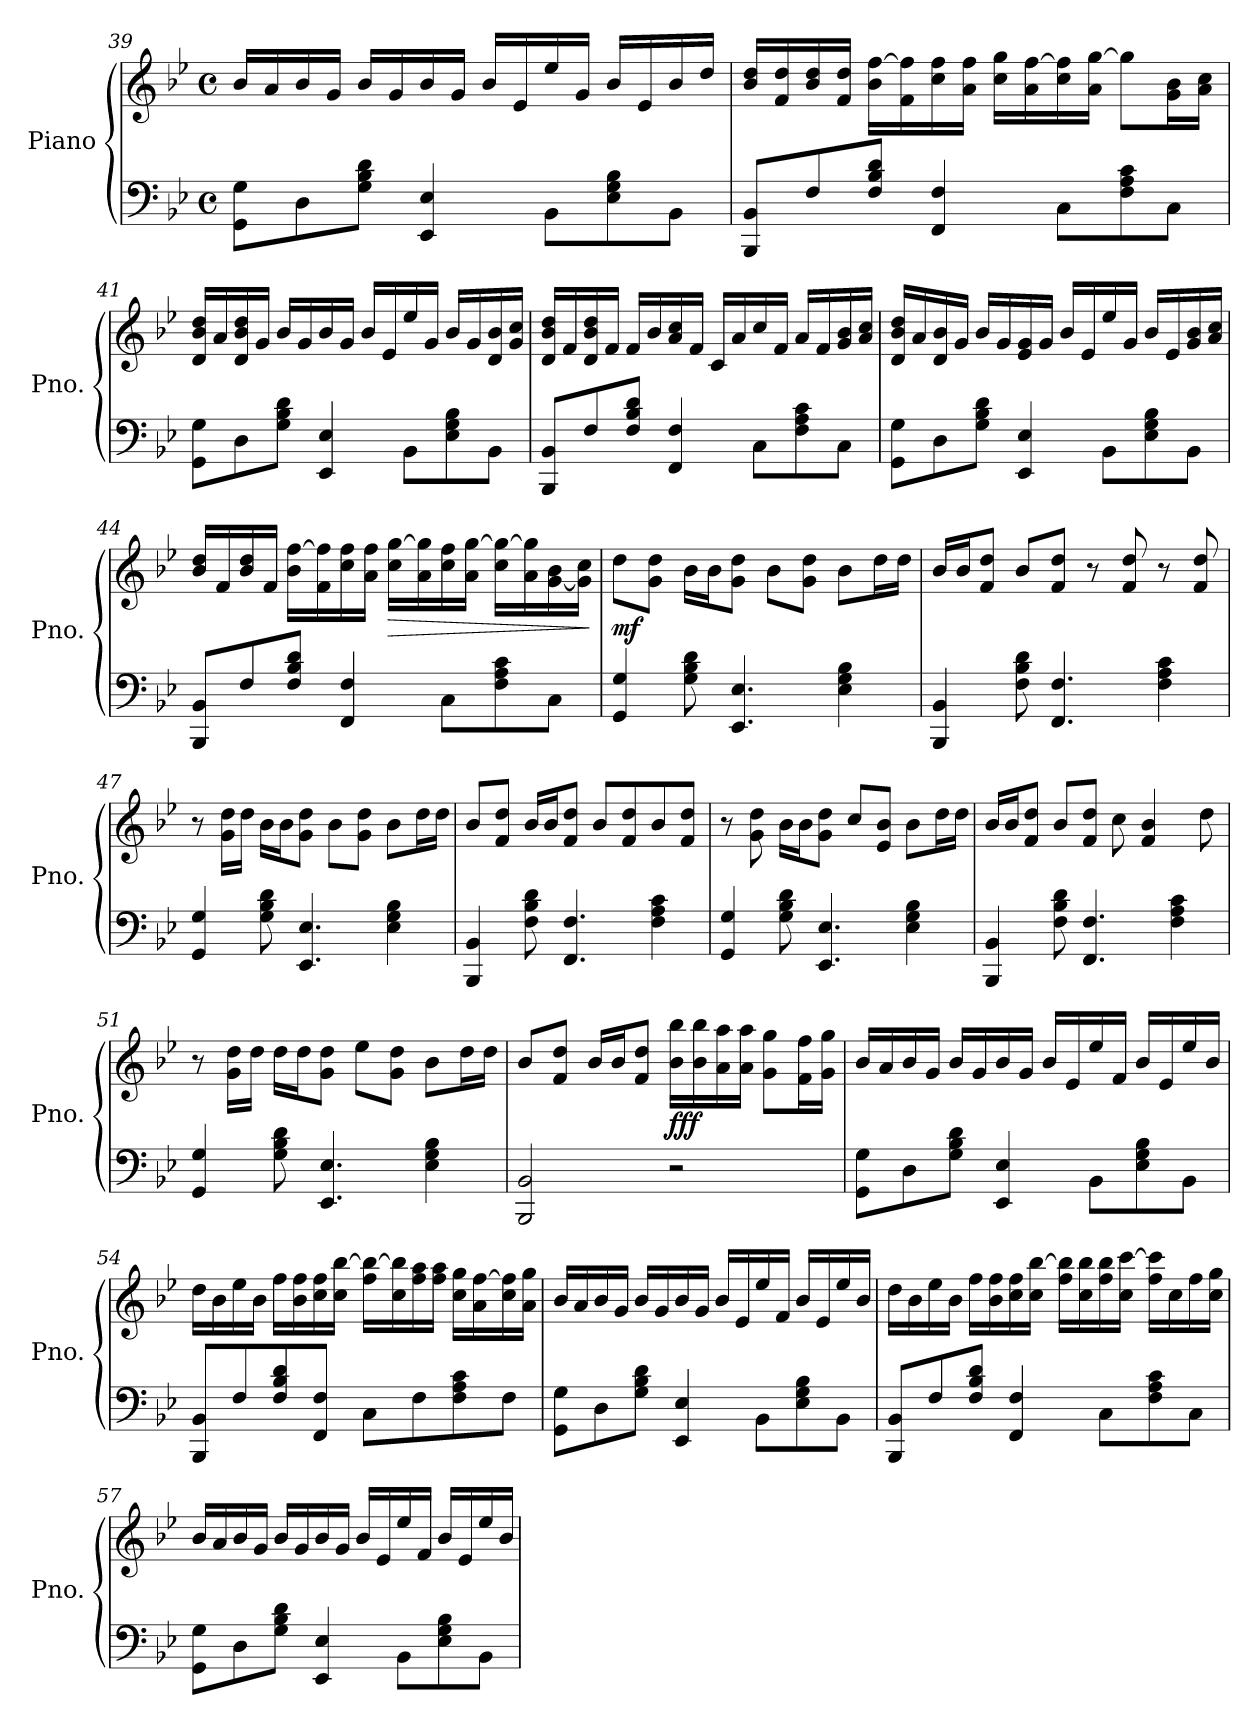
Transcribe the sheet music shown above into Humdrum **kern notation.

**kern	**kern	**dynam
*part1	*part1	*part1
*staff2	*staff1	*staff1/2
*I"Piano	*	*
*I'Pno.	*	*
!!LO:PB:g=z
*clefF4	*clefG2	*
*k[b-e-]	*k[b-e-]	*
*M4/4	*M4/4	*
*met(c)	*met(c)	*
=39	=39	=39
8GG\ 8G\L	16b-/LL	.
.	16a/	.
8D\	16b-/	.
.	16g/JJ	.
8G\ 8B-\ 8d\J	16b-/LL	.
.	16g/	.
4EE-/ 4E-/	16b-/	.
.	16g/JJ	.
.	16b-/LL	.
.	16e-/	.
8BB-\L	16ee-/	.
.	16g/JJ	.
8E-\ 8G\ 8B-\	16b-/LL	.
.	16e-/	.
8BB-\J	16b-/	.
.	16dd/JJ	.
=40	=40	=40
8BBB-/ 8BB-/L	16b-/ 16dd/LL	.
.	16f/ 16dd/	.
8F/	16b-/ 16dd/	.
.	16f/ 16dd/JJ	.
8F/ 8B-/ 8d/J	16b-\ [16ff\LL	.
.	16f\ 16ff\]	.
4FF/ 4F/	16cc\ 16ff\	.
.	16a\ 16ff\JJ	.
.	16cc\ 16gg\LL	.
.	16a\ [16ff\	.
8C\L	16cc\ 16ff\]	.
.	16a\ [16gg\JJ	.
8F\ 8A\ 8c\	8gg\L]	.
8C\J	16g\ 16b-\L	.
.	16a\ 16cc\JJ	.
!!LO:LB:g=z
=41	=41	=41
8GG\ 8G\L	16d/ 16b-/ 16dd/LL	.
.	16a/	.
8D\	16d/ 16b-/ 16dd/	.
.	16g/JJ	.
8G\ 8B-\ 8d\J	16b-/LL	.
.	16g/	.
4EE-/ 4E-/	16b-/	.
.	16g/JJ	.
.	16b-/LL	.
.	16e-/	.
8BB-\L	16ee-/	.
.	16g/JJ	.
8E-\ 8G\ 8B-\	16b-/LL	.
.	16g/	.
8BB-\J	16d/ 16b-/	.
.	16g/ 16cc/JJ	.
=42	=42	=42
8BBB-/ 8BB-/L	16d/ 16b-/ 16dd/LL	.
.	16f/	.
8F/	16d/ 16b-/ 16dd/	.
.	16f/JJ	.
8F/ 8B-/ 8d/J	16f/LL	.
.	16b-/	.
4FF/ 4F/	16a/ 16cc/	.
.	16f/JJ	.
.	16c/LL	.
.	16a/	.
8C\L	16cc/	.
.	16f/JJ	.
8F\ 8A\ 8c\	16a/LL	.
.	16f/	.
8C\J	16g/ 16b-/	.
.	16a/ 16cc/JJ	.
=43	=43	=43
8GG\ 8G\L	16d/ 16b-/ 16dd/LL	.
.	16a/	.
8D\	16d/ 16b-/	.
.	16g/JJ	.
8G\ 8B-\ 8d\J	16b-/LL	.
.	16g/	.
4EE-/ 4E-/	16e-/ 16g/	.
.	16g/JJ	.
.	16b-/LL	.
.	16e-/	.
8BB-\L	16ee-/	.
.	16g/JJ	.
8E-\ 8G\ 8B-\	16b-/LL	.
.	16e-/	.
8BB-\J	16g/ 16b-/	.
.	16a/ 16cc/JJ	.
!!LO:LB:g=z
=44	=44	=44
8BBB-/ 8BB-/L	16b-/ 16dd/LL	.
.	16f/	.
8F/	16b-/ 16dd/	.
.	16f/JJ	.
8F/ 8B-/ 8d/J	16b-\ [16ff\LL	.
.	16f\ 16ff\]	.
4FF/ 4F/	16cc\ 16ff\	.
.	16a\ 16ff\JJ	.
!	!	!LO:HP:b
.	16cc\ [16gg\LL	>
.	16a\ 16gg\]	.
8C\L	16cc\ 16ff\	.
.	16a\ [16gg\JJ	.
8F\ 8A\ 8c\	16cc\ 16gg\_LL	.
.	16a\ 16gg\]	.
8C\J	[16g\ 16b-\	.
.	16g\] 16cc\JJ	.
.	.	]
=45	=45	=45
!	!	!LO:DY:b
4GG/ 4G/	8dd\L	mf
.	8g\ 8dd\J	.
8G\ 8B-\ 8d\	16b-\LL	.
.	16b-\J	.
4.EE-/ 4.E-/	8g\ 8dd\J	.
.	8b-\L	.
.	8g\ 8dd\J	.
4E-\ 4G\ 4B-\	8b-\L	.
.	16dd\L	.
.	16dd\JJ	.
=46	=46	=46
4BBB-/ 4BB-/	16b-/LL	.
.	16b-/J	.
.	8f/ 8dd/J	.
8F\ 8B-\ 8d\	8b-/L	.
4.FF/ 4.F/	8f/ 8dd/J	.
.	8r	.
.	8f/ 8dd/	.
4F\ 4A\ 4c\	8r	.
.	8f/ 8dd/	.
!!LO:LB:g=z
=47	=47	=47
4GG/ 4G/	8r	.
.	16g\ 16dd\LL	.
.	16dd\JJ	.
8G\ 8B-\ 8d\	16b-\LL	.
.	16b-\J	.
4.EE-/ 4.E-/	8g\ 8dd\J	.
.	8b-\L	.
.	8g\ 8dd\J	.
4E-\ 4G\ 4B-\	8b-\L	.
.	16dd\L	.
.	16dd\JJ	.
=48	=48	=48
4BBB-/ 4BB-/	8b-/L	.
.	8f/ 8dd/J	.
8F\ 8B-\ 8d\	16b-/LL	.
.	16b-/J	.
4.FF/ 4.F/	8f/ 8dd/J	.
.	8b-/L	.
.	8f/ 8dd/	.
4F\ 4A\ 4c\	8b-/	.
.	8f/ 8dd/J	.
=49	=49	=49
4GG/ 4G/	8r	.
.	8g\ 8dd\	.
8G\ 8B-\ 8d\	16b-\LL	.
.	16b-\J	.
4.EE-/ 4.E-/	8g\ 8dd\J	.
.	8cc/L	.
.	8e-/ 8b-/J	.
4E-\ 4G\ 4B-\	8b-\L	.
.	16dd\L	.
.	16dd\JJ	.
=50	=50	=50
4BBB-/ 4BB-/	16b-/LL	.
.	16b-/J	.
.	8f/ 8dd/J	.
8F\ 8B-\ 8d\	8b-/L	.
4.FF/ 4.F/	8f/ 8dd/J	.
.	8cc\	.
.	4f/ 4b-/	.
4F\ 4A\ 4c\	.	.
.	8dd\	.
!!LO:LB:g=z
=51	=51	=51
4GG/ 4G/	8r	.
.	16g\ 16dd\LL	.
.	16dd\JJ	.
8G\ 8B-\ 8d\	16dd\LL	.
.	16dd\J	.
4.EE-/ 4.E-/	8g\ 8dd\J	.
.	8ee-\L	.
.	8g\ 8dd\J	.
4E-\ 4G\ 4B-\	8b-\L	.
.	16dd\L	.
.	16dd\JJ	.
=52	=52	=52
2BBB-/ 2BB-/	8b-/L	.
.	8f/ 8dd/J	.
.	16b-/LL	.
.	16b-/J	.
.	8f/ 8dd/J	.
!	!	!LO:DY:b
2r	16b-\ 16bb-\LL	fff
.	16b-\ 16bb-\	.
.	16a\ 16aa\	.
.	16a\ 16aa\JJ	.
.	8g\ 8gg\L	.
.	16f\ 16ff\L	.
.	16g\ 16gg\JJ	.
=53	=53	=53
8GG\ 8G\L	16b-/LL	.
.	16a/	.
8D\	16b-/	.
.	16g/JJ	.
8G\ 8B-\ 8d\J	16b-/LL	.
.	16g/	.
4EE-/ 4E-/	16b-/	.
.	16g/JJ	.
.	16b-/LL	.
.	16e-/	.
8BB-\L	16ee-/	.
.	16f/JJ	.
8E-\ 8G\ 8B-\	16b-/LL	.
.	16e-/	.
8BB-\J	16ee-/	.
.	16b-/JJ	.
!!LO:PB:g=z
=54	=54	=54
8BBB-/ 8BB-/L	16dd\LL	.
.	16b-\	.
8F/	16ee-\	.
.	16b-\JJ	.
8F/ 8B-/ 8d/	16ff\LL	.
.	16b-\ 16ff\	.
8FF/ 8F/J	16cc\ 16ff\	.
.	16cc\ [16bb-\JJ	.
8C\L	16ff\ 16bb-\_LL	.
.	16cc\ 16bb-\]	.
8F\	16ff\ 16aa\	.
.	16ff\ 16aa\JJ	.
8F\ 8A\ 8c\	16cc\ 16gg\LL	.
.	16a\ [16ff\	.
8F\J	16cc\ 16ff\]	.
.	16a\ 16gg\JJ	.
=55	=55	=55
8GG\ 8G\L	16b-/LL	.
.	16a/	.
8D\	16b-/	.
.	16g/JJ	.
8G\ 8B-\ 8d\J	16b-/LL	.
.	16g/	.
4EE-/ 4E-/	16b-/	.
.	16g/JJ	.
.	16b-/LL	.
.	16e-/	.
8BB-\L	16ee-/	.
.	16f/JJ	.
8E-\ 8G\ 8B-\	16b-/LL	.
.	16e-/	.
8BB-\J	16ee-/	.
.	16b-/JJ	.
!!LO:LB:g=z
=56	=56	=56
8BBB-/ 8BB-/L	16dd\LL	.
.	16b-\	.
8F/	16ee-\	.
.	16b-\JJ	.
8F/ 8B-/ 8d/J	16ff\LL	.
.	16b-\ 16ff\	.
4FF/ 4F/	16cc\ 16ff\	.
.	16cc\ [16bb-\JJ	.
.	16ff\ 16bb-\]LL	.
.	16cc\ 16bb-\	.
8C\L	16ff\ 16bb-\	.
.	16cc\ [16ccc\JJ	.
8F\ 8A\ 8c\	16ff\ 16ccc\]LL	.
.	16cc\	.
8C\J	16ff\	.
.	16cc\ 16gg\JJ	.
=57	=57	=57
8GG\ 8G\L	16b-/LL	.
.	16a/	.
8D\	16b-/	.
.	16g/JJ	.
8G\ 8B-\ 8d\J	16b-/LL	.
.	16g/	.
4EE-/ 4E-/	16b-/	.
.	16g/JJ	.
.	16b-/LL	.
.	16e-/	.
8BB-\L	16ee-/	.
.	16f/JJ	.
8E-\ 8G\ 8B-\	16b-/LL	.
.	16e-/	.
8BB-\J	16ee-/	.
.	16b-/JJ	.
=	=	=
*-	*-	*-
